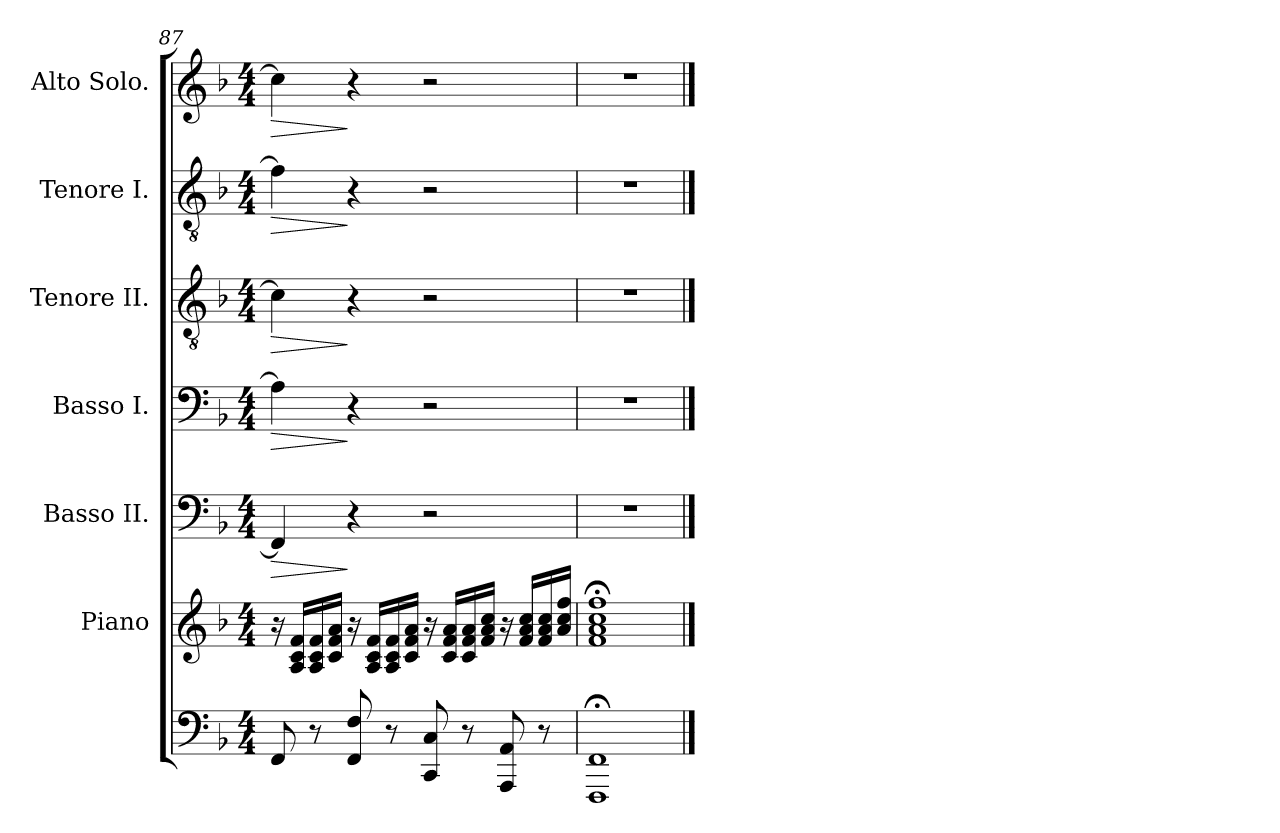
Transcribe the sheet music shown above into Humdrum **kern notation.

**kern	**kern	**kern	**dynam	**kern	**dynam	**kern	**dynam	**kern	**dynam	**kern	**dynam
*part7	*part6	*part5	*part5	*part4	*part4	*part3	*part3	*part2	*part2	*part1	*part1
*staff7	*staff6	*staff5	*staff5	*staff4	*staff4	*staff3	*staff3	*staff2	*staff2	*staff1	*staff1
*	*I"Piano	*I"Basso II.	*	*I"Basso I.	*	*I"Tenore II.	*	*I"Tenore I.	*	*I"Alto Solo.	*
*	*I'Piano	*I'Basso II.	*	*I'Basso I.	*	*I'Tenore II.	*	*I'Tenore I.	*	*I'Alto Solo.	*
*clefF4	*clefG2	*clefF4	*	*clefF4	*	*clefGv2	*	*clefGv2	*	*clefG2	*
*k[b-]	*k[b-]	*k[b-]	*	*k[b-]	*	*k[b-]	*	*k[b-]	*	*k[b-]	*
*F:	*F:	*F:	*	*F:	*	*F:	*	*F:	*	*F:	*
*M4/4	*M4/4	*M4/4	*	*M4/4	*	*M4/4	*	*M4/4	*	*M4/4	*
=87	=87	=87	=87	=87	=87	=87	=87	=87	=87	=87	=87
*	*^	*	*	*	*	*	*	*	*	*	*
!	!	!	!	!LO:HP:b	!	!LO:HP:b	!	!LO:HP:b	!	!LO:HP:b	!	!LO:HP:b
8FFi/	16r	16ryy	4FFi/]	>	4Ai\]	>	4ci\]	>	4fi\]	>	4cci\]	>
.	16Ai/ 16ci 16fiLL	16ryy	.	.	.	.	.	.	.	.	.	.
8r	16Ai/ 16ci 16fi	8ryy	.	.	.	.	.	.	.	.	.	.
.	16ci/ 16fi 16aiJJ	.	.	.	.	.	.	.	.	.	.	.
8FFi/ 8Fi	16r	8ryy	4r	]	4r	]	4r	]	4r	]	4r	]
.	16Ai/ 16ci 16fiLL	.	.	.	.	.	.	.	.	.	.	.
*	*v	*v	*	*	*	*	*	*	*	*	*	*
8r	16Ai/ 16ci 16fi	.	.	.	.	.	.	.	.	.	.
.	16ci/ 16fi 16aiJJ	.	.	.	.	.	.	.	.	.	.
8CCi/ 8Ci	16r	2r	.	2r	.	2r	.	2r	.	2r	.
.	16ci/ 16fi 16aiLL	.	.	.	.	.	.	.	.	.	.
8r	16ci/ 16fi 16ai	.	.	.	.	.	.	.	.	.	.
.	16fi/ 16ai 16cciJJ	.	.	.	.	.	.	.	.	.	.
8AAAi/ 8AAi	16r	.	.	.	.	.	.	.	.	.	.
.	16fi/ 16ai 16cciLL	.	.	.	.	.	.	.	.	.	.
*	*^	*	*	*	*	*	*	*	*	*	*
8r	16fi/ 16ai 16cci	8ryy	.	.	.	.	.	.	.	.	.	.
.	16ai/ 16cci 16ffiJJ	.	.	.	.	.	.	.	.	.	.	.
=88	=88	=88	=88	=88	=88	=88	=88	=88	=88	=88	=88	=88
1FFFi; 1FFi;	1ff;i	1fi 1ai 1cci	1r	.	1r	.	1r	.	1r	.	1r	.
*	*v	*v	*	*	*	*	*	*	*	*	*	*
==	==	==	==	==	==	==	==	==	==	==	==
*-	*-	*-	*-	*-	*-	*-	*-	*-	*-	*-	*-
